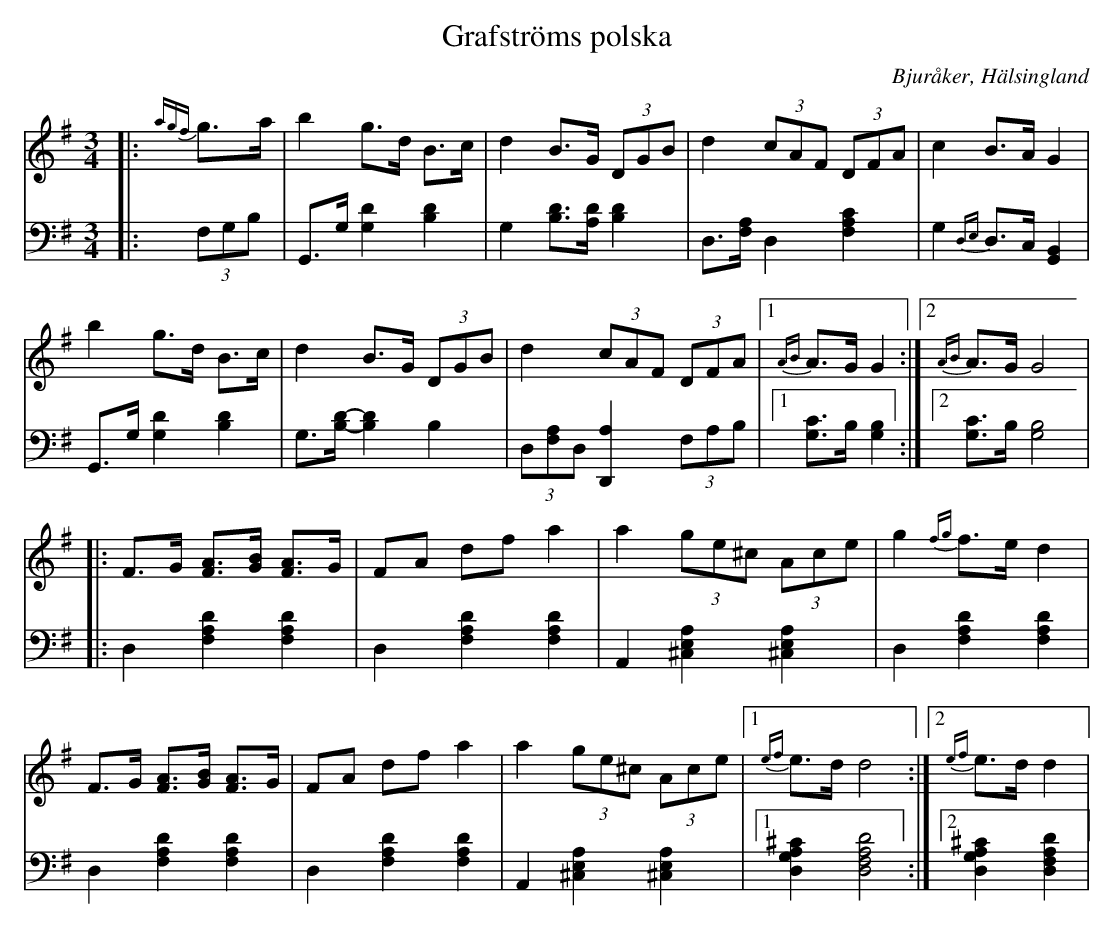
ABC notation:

X:1
T: Grafströms polska
O: Bjuråker, Hälsingland
M: 3/4
L: 1/8
K: G
V:1
V:2
V: 1
|:{agf}g>a|b2 g>d B>c|d2 B>G (3DGB|d2 (3cAF (3DFA|c2 B>A G2|
b2 g>d B>c|d2 B>G (3DGB|d2 (3cAF (3DFA|1 {AB}A>G G2:|2 {AB}A>G G4|
|:F>G [FA]>[GB] [FA]>G |FA df a2 |a2 (3ge^c (3Ace |g2 {fg}f>e d2 |
F>G [FA]>[GB] [FA]>G |FA df a2 |a2 (3ge^c (3Ace |1 {ef}e>d d4:|2 {ef}e>d d2|
V:2 clef=bass
|:(3F,G,B, | G,,>G, [G,2D2] [B,2D2]|G,2 [B,D]>[A,D] [B,D]2|D,>[F,A,] D,2 [F,2A,2C2]| G,2 {D,E,}D,>C, [G,,2B,,2]|
 G,,>G, [G,2D2] [B,2D2]|G,>[B,D]-[B,2D2] B,2|(3D,[F,A,]D, [D,,2A,2] (3F,A,B,|1 [G,C]>B, [G,2B,2]:|2 [G,C]>B, [G,4B,4]|
|:D,2 [F,2A,2D2] [F,2A,2D2]|D,2 [F,2A,2D2] [F,2A,2D2]| A,,2 [^C,2E,2A,2] [^C,2E,2A,2]|D,2 [F,2A,2D2] [F,2A,2D2] |
D,2 [F,2A,2D2] [F,2A,2D2] | D,2 [F,2A,2D2] [F,2A,2D2] | A,,2 [^C,2E,2A,2] [^C,2E,2A,2]|1 [D,2G,2A,2^C2] [D,4F,4A,4D4]:|2 [D,2G,2A,2^C2] [D,2F,2A,2D2]|
